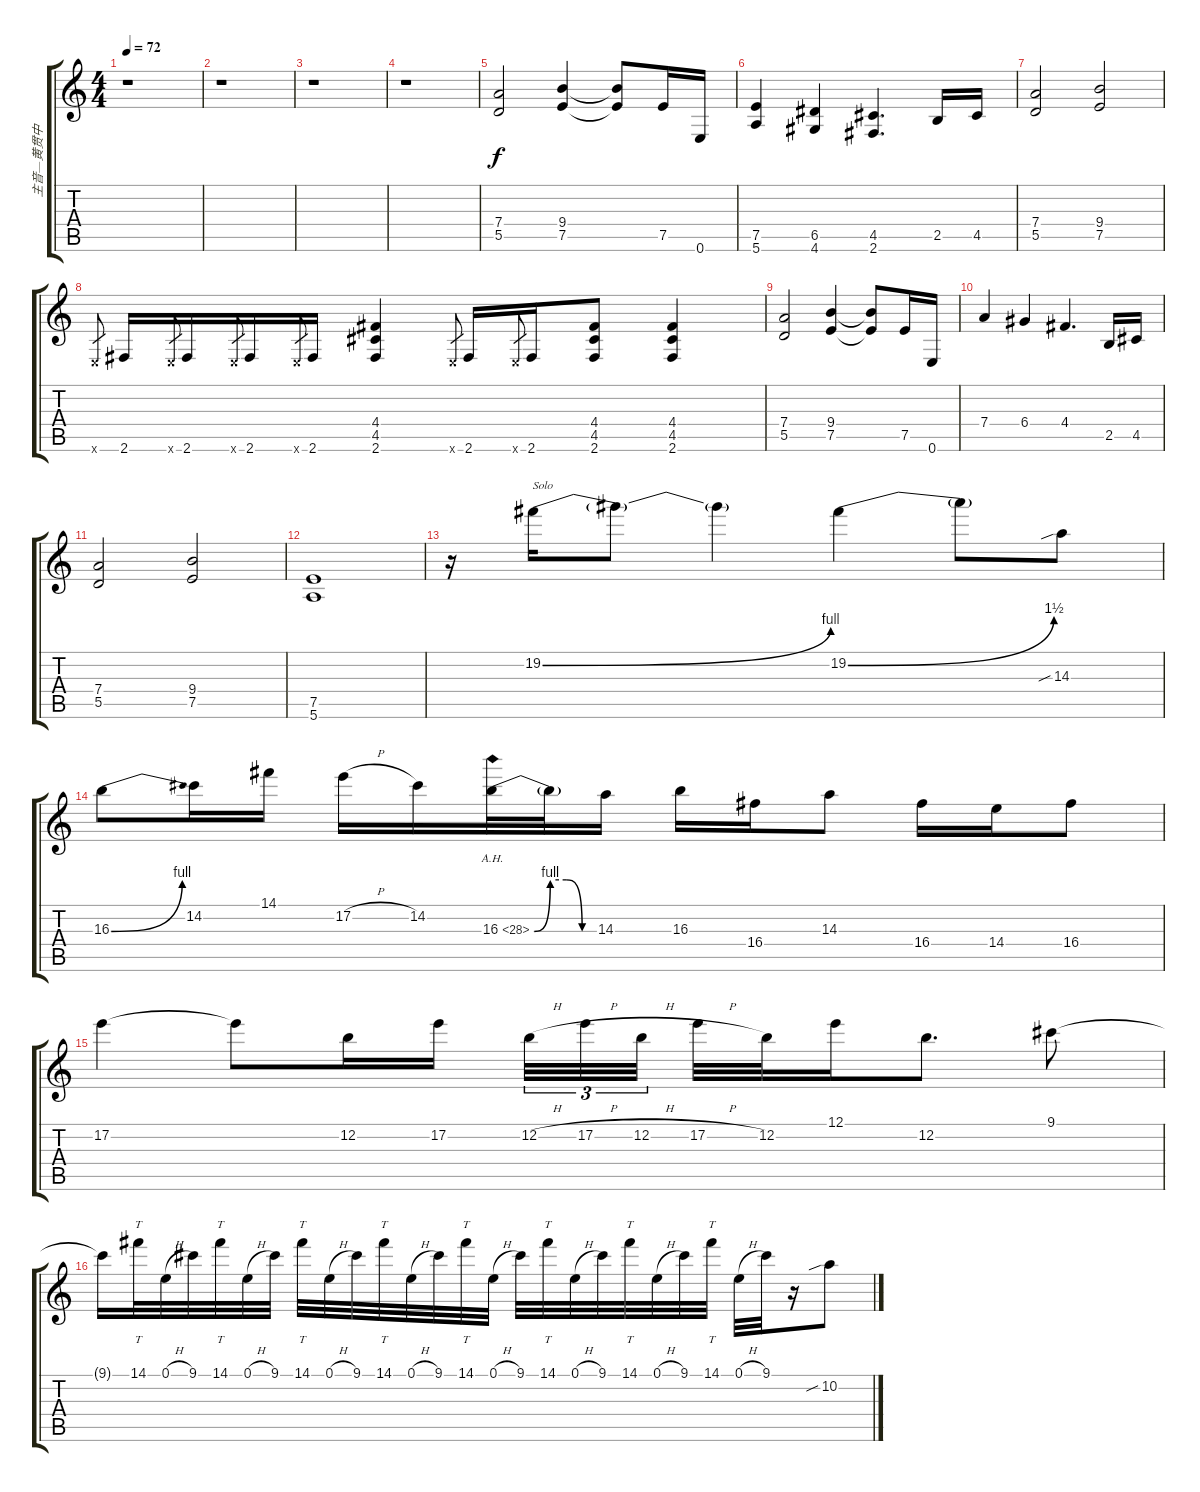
\track ("主音—黄贯中" "主音—黄贯中") {instrument overdrivenguitar}
\staff {score tabs}
\tuning (E4 B3 G3 D3 A2 E2) {hide}
\ts (4 4)
\tempo 72
\clef g2
\ks c
r.1{dy f} |
r.1 |
r.1 |
r.1 |
(7.4 5.5).2 (9.4 7.5).4 (9.4{t} 7.5{t}).8 7.5.16 0.6.16 |
(7.5 5.6).4 (6.5 4.6).4 (4.5 2.6).4{d} 2.5.16 4.5.16 |
(7.4 5.5).2 (9.4 7.5).2 |
0.6{x}.8{gr} 2.6.16 0.6{x}.8{gr} 2.6.16 0.6{x}.8{gr} 2.6.16 0.6{x}.8{gr} 2.6.16 (4.4 4.5 2.6).4 0.6{x}.8{gr} 2.6.16 0.6{x}.8{gr} 2.6.16 (4.4 4.5 2.6).8 (4.4 4.5 2.6).4 |
(7.4 5.5).2 (9.4 7.5).4 (9.4{t} 7.5{t}).8 7.5.16 0.6.16 |
7.4.4 6.4.4 4.4.4{d} 2.5.16 4.5.16 |
(7.4 5.5).2 (9.4 7.5).2 |
(7.5 5.6).1 |
r.16 19.2{be (bend 0 0 60 4)}.16{txt "Solo" volume 16} 19.2{t}.8 19.2{t}.4 19.2{be (bend 0 0 60 6)}.4 19.2{t}.8 14.3{sib}.8 |
16.3{be (bend 0 0 60 4)}.8 14.2.16 14.1.16 17.2{h}.16 14.2.16 16.3{be (custom 0 0 15 4 30 4 45 0 60 0) ah 12}.32 16.3{t}.32 14.3.16 16.3.16 16.4.16 14.3.8 16.4.16 14.4.16 16.4.8 |
17.2.4 17.2{t}.8 12.2.16 17.2.16 12.2{h}.32{tu (3 2)} 17.2{h}.32{tu (3 2)} 12.2{h}.32{tu (3 2) beam splitsecondary} 17.2{h}.32 12.2.32 12.1.16 12.2.8{d} 9.1.8 |
9.1{t}.16 14.1.32{tt} 0.1{h}.32 9.1.32 14.1.32{tt} 0.1{h}.32 9.1.32 14.1.32{tt} 0.1{h}.32 9.1.32 14.1.32{tt} 0.1{h}.32 9.1.32 14.1.32{tt} 0.1{h}.32 9.1.32 14.1.32{tt} 0.1{h}.32 9.1.32 14.1.32{tt} 0.1{h}.32 9.1.32 14.1.32{tt} 0.1{h}.32 9.1.32 r.16 10.2{sib}.8
